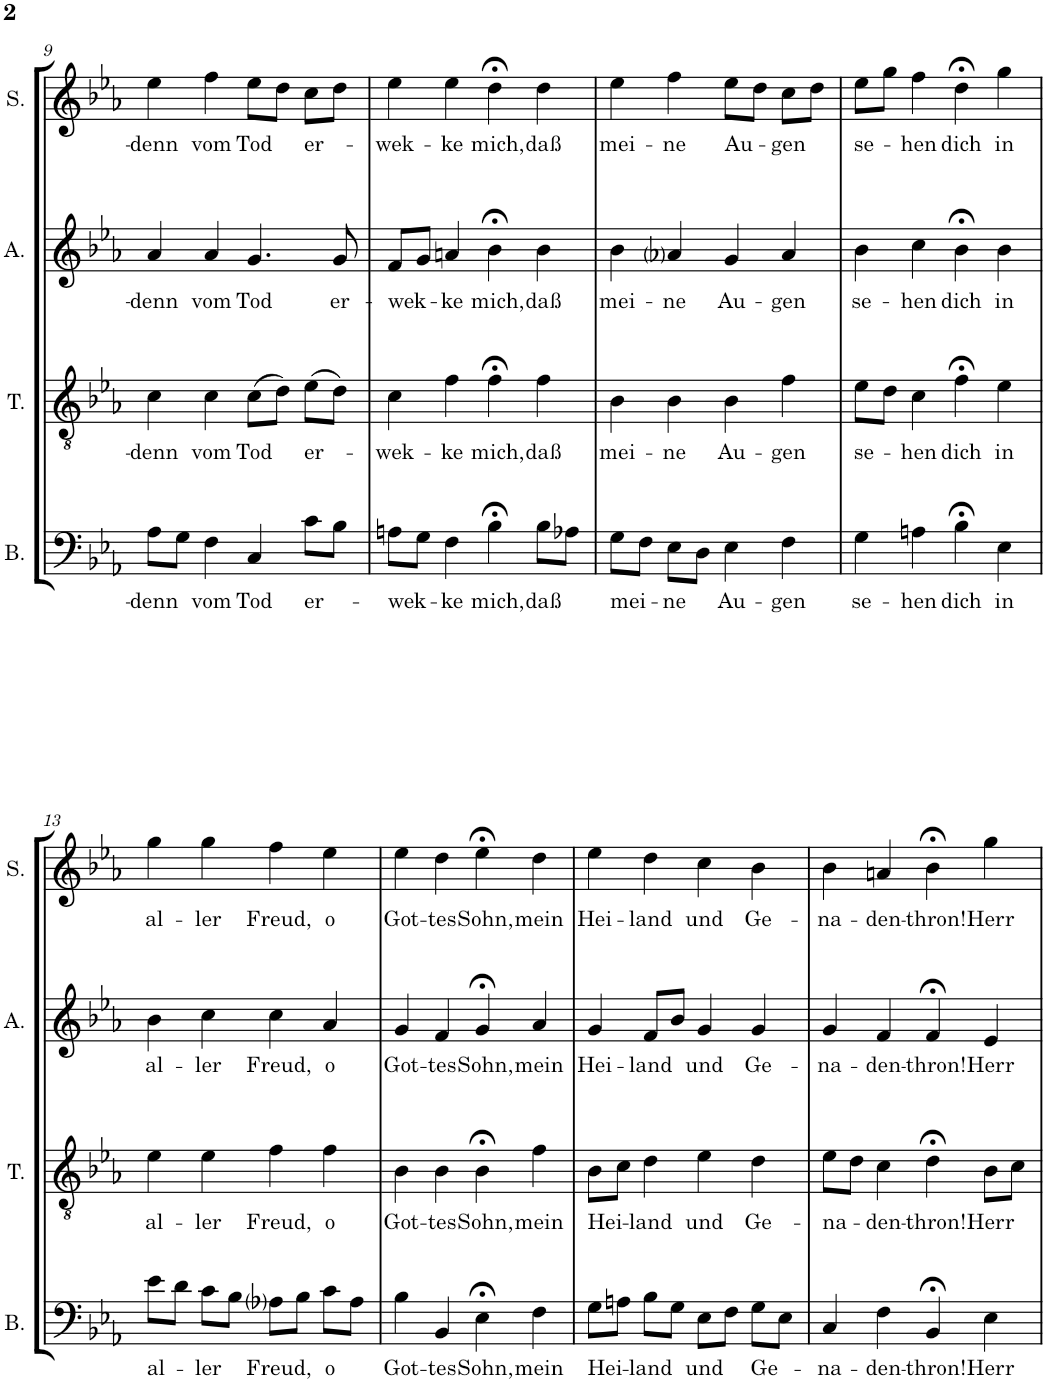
**kern	**text	**kern	**text	**kern	**text	**kern	**text
*part4	*part4	*part3	*part3	*part2	*part2	*part1	*part1
*staff4	*staff4	*staff3	*staff3	*staff2	*staff2	*staff1	*staff1
*I"Basso	*	*I"Tenore	*	*I"Alto	*	*I"Soprano	*
*I'B.	*	*I'T.	*	*I'A.	*	*I'S.	*
!!LO:PB:g=z
*clefF4	*	*clefGv2	*	*clefG2	*	*clefG2	*
*k[b-e-a-]	*	*k[b-e-a-]	*	*k[b-e-a-]	*	*k[b-e-a-]	*
*E-:	*	*E-:	*	*E-:	*	*E-:	*
*M4/4	*	*M4/4	*	*M4/4	*	*M4/4	*
=9	=9	=9	=9	=9	=9	=9	=9
!	!LO:LY:b	!	!LO:LY:b	!	!LO:LY:b	!	!LO:LY:b
8A-\L	-denn	4c\	-denn	4a-/	-denn	4ee-\	-denn
8G\J	.	.	.	.	.	.	.
!	!LO:LY:b	!	!LO:LY:b	!	!LO:LY:b	!	!LO:LY:b
4F\	vom	4c\	vom	4a-/	vom	4ff\	vom
!	!LO:LY:b	!	!LO:LY:b	!	!LO:LY:b	!	!LO:LY:b
4C/	Tod	(>8c\L	Tod	4.g/	Tod	8ee-\L	Tod
.	.	8d\J)	.	.	.	8dd\J	.
!	!LO:LY:b	!	!LO:LY:b	!	!	!	!LO:LY:b
8c\L	er-	(>8e-\L	er-	.	.	8cc\L	er-
!	!	!	!	!	!LO:LY:b	!	!
8B-\J	.	8d\J)	.	8g/	er-	8dd\J	.
=10	=10	=10	=10	=10	=10	=10	=10
!	!LO:LY:b	!	!LO:LY:b	!	!LO:LY:b	!	!LO:LY:b
8An\L	-wek-	4c\	-wek-	8f/L	-wek-	4ee-\	-wek-
8G\J	.	.	.	8g/J	.	.	.
!	!LO:LY:b	!	!LO:LY:b	!	!LO:LY:b	!	!LO:LY:b
4F\	-ke	4f\	-ke	4an/	-ke	4ee-\	-ke
!	!LO:LY:b	!	!LO:LY:b	!	!LO:LY:b	!	!LO:LY:b
4B-;<\	mich,	4f;<\	mich,	4b-;<\	mich,	4dd;<\	mich,
!	!LO:LY:b	!	!LO:LY:b	!	!LO:LY:b	!	!LO:LY:b
8B-\L	daß	4f\	daß	4b-\	daß	4dd\	daß
8A-X\J	.	.	.	.	.	.	.
=11	=11	=11	=11	=11	=11	=11	=11
!	!LO:LY:b	!	!LO:LY:b	!	!LO:LY:b	!	!LO:LY:b
8G\L	mei-	4B-\	mei-	4b-\	mei-	4ee-\	mei-
8F\J	.	.	.	.	.	.	.
!	!LO:LY:b	!	!LO:LY:b	!	!LO:LY:b	!	!LO:LY:b
8E-\L	-ne	4B-\	-ne	4a-i/	-ne	4ff\	-ne
8D\J	.	.	.	.	.	.	.
!	!LO:LY:b	!	!LO:LY:b	!	!LO:LY:b	!	!LO:LY:b
4E-\	Au-	4B-\	Au-	4g/	Au-	8ee-\L	Au-
.	.	.	.	.	.	8dd\J	.
!	!LO:LY:b	!	!LO:LY:b	!	!LO:LY:b	!	!LO:LY:b
4F\	-gen	4f\	-gen	4a-/	-gen	8cc\L	-gen
.	.	.	.	.	.	8dd\J	.
=12	=12	=12	=12	=12	=12	=12	=12
!	!LO:LY:b	!	!LO:LY:b	!	!LO:LY:b	!	!LO:LY:b
4G\	se-	8e-\L	se-	4b-\	se-	8ee-\L	se-
.	.	8d\J	.	.	.	8gg\J	.
!	!LO:LY:b	!	!LO:LY:b	!	!LO:LY:b	!	!LO:LY:b
4An\	-hen	4c\	-hen	4cc\	-hen	4ff\	-hen
!	!LO:LY:b	!	!LO:LY:b	!	!LO:LY:b	!	!LO:LY:b
4B-;<\	dich	4f;<\	dich	4b-;<\	dich	4dd;<\	dich
!	!LO:LY:b	!	!LO:LY:b	!	!LO:LY:b	!	!LO:LY:b
4E-\	in	4e-\	in	4b-\	in	4gg\	in
!!LO:LB:g=z
=13	=13	=13	=13	=13	=13	=13	=13
!	!LO:LY:b	!	!LO:LY:b	!	!LO:LY:b	!	!LO:LY:b
8e-\L	al-	4e-\	al-	4b-\	al-	4gg\	al-
8d\J	.	.	.	.	.	.	.
!	!LO:LY:b	!	!LO:LY:b	!	!LO:LY:b	!	!LO:LY:b
8c\L	-ler	4e-\	-ler	4cc\	-ler	4gg\	-ler
8B-\J	.	.	.	.	.	.	.
!	!LO:LY:b	!	!LO:LY:b	!	!LO:LY:b	!	!LO:LY:b
8A-i\L	Freud,	4f\	Freud,	4cc\	Freud,	4ff\	Freud,
8B-\J	.	.	.	.	.	.	.
!	!LO:LY:b	!	!LO:LY:b	!	!LO:LY:b	!	!LO:LY:b
8c\L	o	4f\	o	4a-/	o	4ee-\	o
8A-\J	.	.	.	.	.	.	.
=14	=14	=14	=14	=14	=14	=14	=14
!	!LO:LY:b	!	!LO:LY:b	!	!LO:LY:b	!	!LO:LY:b
4B-\	Got-	4B-\	Got-	4g/	Got-	4ee-\	Got-
!	!LO:LY:b	!	!LO:LY:b	!	!LO:LY:b	!	!LO:LY:b
4BB-/	-tes	4B-\	-tes	4f/	-tes	4dd\	-tes
!	!LO:LY:b	!	!LO:LY:b	!	!LO:LY:b	!	!LO:LY:b
4E-;<\	Sohn,	4B-;<\	Sohn,	4g;</	Sohn,	4ee-;<\	Sohn,
!	!LO:LY:b	!	!LO:LY:b	!	!LO:LY:b	!	!LO:LY:b
4F\	mein	4f\	mein	4a-/	mein	4dd\	mein
=15	=15	=15	=15	=15	=15	=15	=15
!	!LO:LY:b	!	!LO:LY:b	!	!LO:LY:b	!	!LO:LY:b
8G\L	Hei-	8B-\L	Hei-	4g/	Hei-	4ee-\	Hei-
8An\J	.	8c\J	.	.	.	.	.
!	!LO:LY:b	!	!LO:LY:b	!	!LO:LY:b	!	!LO:LY:b
8B-\L	-land	4d\	-land	8f/L	-land	4dd\	-land
8G\J	.	.	.	8b-/J	.	.	.
!	!LO:LY:b	!	!LO:LY:b	!	!LO:LY:b	!	!LO:LY:b
8E-\L	und	4e-\	und	4g/	und	4cc\	und
8F\J	.	.	.	.	.	.	.
!	!LO:LY:b	!	!LO:LY:b	!	!LO:LY:b	!	!LO:LY:b
8G\L	Ge-	4d\	Ge-	4g/	Ge-	4b-\	Ge-
8E-\J	.	.	.	.	.	.	.
=16	=16	=16	=16	=16	=16	=16	=16
!	!LO:LY:b	!	!LO:LY:b	!	!LO:LY:b	!	!LO:LY:b
4C/	-na-	8e-\L	-na-	4g/	-na-	4b-\	-na-
.	.	8d\J	.	.	.	.	.
!	!LO:LY:b	!	!LO:LY:b	!	!LO:LY:b	!	!LO:LY:b
4F\	-den-	4c\	-den-	4f/	-den-	4an/	-den-
!	!LO:LY:b	!	!LO:LY:b	!	!LO:LY:b	!	!LO:LY:b
4BB-;</	-thron!	4d;<\	-thron!	4f;</	-thron!	4b-;<\	-thron!
!	!LO:LY:b	!	!LO:LY:b	!	!LO:LY:b	!	!LO:LY:b
4E-\	Herr	8B-\L	Herr	4e-/	Herr	4gg\	Herr
.	.	8c\J	.	.	.	.	.
=	=	=	=	=	=	=	=
*-	*-	*-	*-	*-	*-	*-	*-
